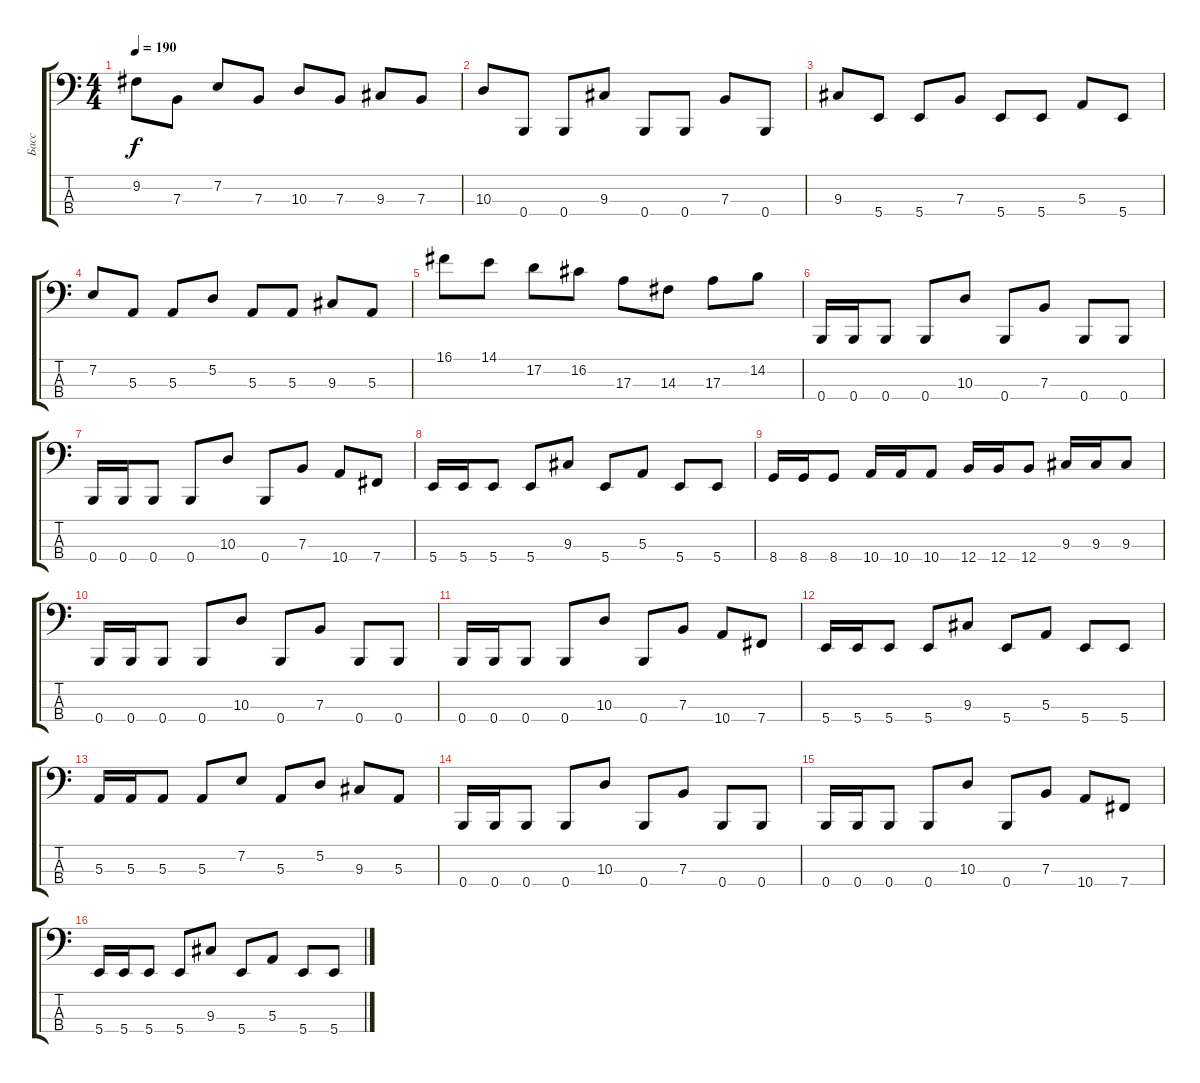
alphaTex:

\track ("Басс" "Басс") {instrument electricbassfinger}
\staff {score tabs}
\tuning (D2 A1 E1 B0) {hide}
\ts (4 4)
\tempo 190
\clef f4
\ks c
9.2.8{dy f} 7.3.8 7.2.8 7.3.8 10.3.8 7.3.8 9.3.8 7.3.8 |
10.3.8 0.4.8 0.4.8 9.3.8 0.4.8 0.4.8 7.3.8 0.4.8 |
9.3.8 5.4.8 5.4.8 7.3.8 5.4.8 5.4.8 5.3.8 5.4.8 |
7.2.8 5.3.8 5.3.8 5.2.8 5.3.8 5.3.8 9.3.8 5.3.8 |
16.1.8 14.1.8 17.2.8 16.2.8 17.3.8 14.3.8 17.3.8 14.2.8 |
0.4.16 0.4.16 0.4.8 0.4.8 10.3.8 0.4.8 7.3.8 0.4.8 0.4.8 |
0.4.16 0.4.16 0.4.8 0.4.8 10.3.8 0.4.8 7.3.8 10.4.8 7.4.8 |
5.4.16 5.4.16 5.4.8 5.4.8 9.3.8 5.4.8 5.3.8 5.4.8 5.4.8 |
8.4.16 8.4.16 8.4.8 10.4.16 10.4.16 10.4.8 12.4.16 12.4.16 12.4.8 9.3.16 9.3.16 9.3.8 |
0.4.16 0.4.16 0.4.8 0.4.8 10.3.8 0.4.8 7.3.8 0.4.8 0.4.8 |
0.4.16 0.4.16 0.4.8 0.4.8 10.3.8 0.4.8 7.3.8 10.4.8 7.4.8 |
5.4.16 5.4.16 5.4.8 5.4.8 9.3.8 5.4.8 5.3.8 5.4.8 5.4.8 |
5.3.16 5.3.16 5.3.8 5.3.8 7.2.8 5.3.8 5.2.8 9.3.8 5.3.8 |
0.4.16 0.4.16 0.4.8 0.4.8 10.3.8 0.4.8 7.3.8 0.4.8 0.4.8 |
0.4.16 0.4.16 0.4.8 0.4.8 10.3.8 0.4.8 7.3.8 10.4.8 7.4.8 |
5.4.16 5.4.16 5.4.8 5.4.8 9.3.8 5.4.8 5.3.8 5.4.8 5.4.8
